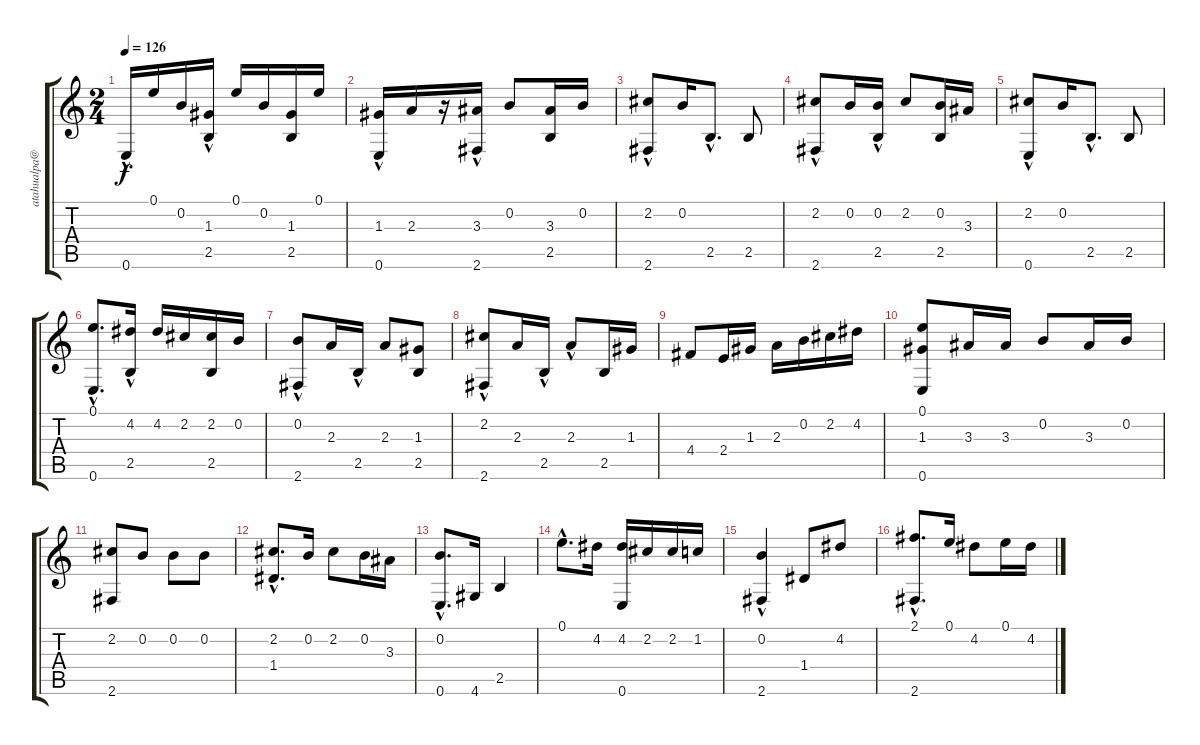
\track ("" "atahualpa@") {instrument acousticguitarnylon}
\staff {score tabs}
\tuning (E4 B3 G3 D3 A2 E2) {hide}
\ts (2 4)
\tempo 126
\clef g2
\ks c
0.6{hac}.16{dy f} 0.1.16 0.2.16 (1.3 2.5{hac}).16 0.1.16 0.2.16 (1.3 2.5).16 0.1.16 |
(1.3 0.6{hac}).16 2.3.16 r.16 (3.3 2.6{hac}).16 0.2.8 (3.3 2.5).16 0.2.16 |
(2.2 2.6{hac}).8 0.2.16 2.5{hac}.8{d} 2.5.8 |
(2.2 2.6{hac}).8 0.2.16 (0.2 2.5{hac}).16 2.2.8 (0.2 2.5).16 3.3.16 |
(2.2 0.6{hac}).8 0.2.16 2.5{hac}.8{d} 2.5.8 |
(0.1{hac} 0.6{hac}).8{d} (4.2 2.5{hac}).16 4.2.16 2.2.16 (2.2 2.5).16 0.2.16 |
(0.2 2.6{hac}).8 2.3.16 2.5{hac}.16 2.3.8 (1.3 2.5).8 |
(2.2 2.6{hac}).8 2.3.16 2.5{hac}.16 2.3{hac}.8 2.5.16 1.3.16 |
4.4.8 2.4.16 1.3.16 2.3.16 0.2.16 2.2.16 4.2.16 |
(0.1 1.3 0.6).8 3.3.16 3.3.16 0.2.8 3.3.16 0.2.16 |
(2.2 2.6).8 0.2.8 0.2.8 0.2.8 |
(2.2{hac} 1.4).8{d} 0.2.16 2.2.8 0.2.16 3.3.16 |
(0.2 0.6{hac}).8{d} 4.6.16 2.5.4 |
0.1{hac}.8{d} 4.2.16 (4.2 0.6).16 2.2.16 2.2.16 1.2.16 |
(0.2{hac} 2.6).4 1.4.8 4.2.8 |
(2.1{hac} 2.6).8{d} 0.1.16 4.2.8 0.1.16 4.2.16
